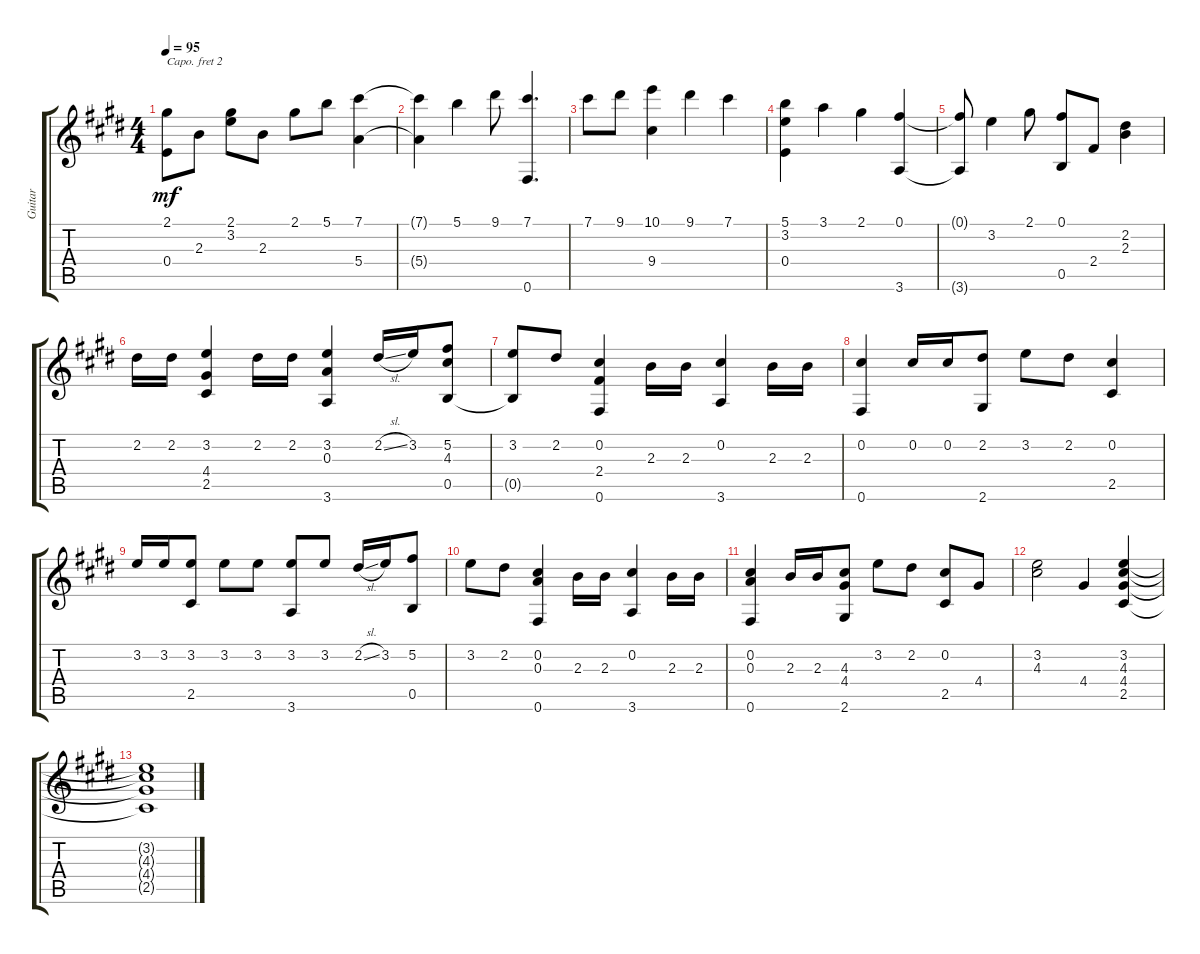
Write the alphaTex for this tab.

\track ("Guitar" "Guitar") {instrument acousticguitarsteel}
\staff {score tabs}
\capo 2
\tuning (E4 B3 G3 D3 A2 E2) {hide}
\ts (4 4)
\tempo 95
\clef g2
\ks c#minor
(2.1 0.4).8{dy mf} 2.3.8 (2.1 3.2).8 2.3.8 2.1.8 5.1.8 (7.1 5.4).4 |
(7.1{t} 5.4{t}).4 5.1.4 9.1.8 (7.1 0.6).4{d} |
7.1.8 9.1.8 (10.1 9.4).4 9.1.4 7.1.4 |
(5.1 3.2 0.4).4 3.1.4 2.1.4 (0.1 3.6).4 |
(0.1{t} 3.6{t}).8 3.2.4 2.1.8 (0.1 0.5).8 2.4.8 (2.2 2.3).4 |
2.2.16 2.2.16 (3.2 4.4 2.5).4 2.2.16 2.2.16 (3.2 0.3 3.6).4 2.2{sl}.16 3.2.16 (5.2 4.3 0.5).8 |
(3.2 0.5{t}).8 2.2.8 (0.2 2.4 0.6).4 2.3.16 2.3.16 (0.2 3.6).4 2.3.16 2.3.16 |
(0.2 0.6).4 0.2.16 0.2.16 (2.2 2.6).8 3.2.8 2.2.8 (0.2 2.5).4 |
3.2.16 3.2.16 (3.2 2.5).8 3.2.8 3.2.8 (3.2 3.6).8 3.2.8 2.2{sl}.16 3.2.16 (5.2 0.5).8 |
3.2.8 2.2.8 (0.2 0.3 0.6).4 2.3.16 2.3.16 (0.2 3.6).4 2.3.16 2.3.16 |
(0.2 0.3 0.6).4 2.3.16 2.3.16 (4.3 4.4 2.6).8 3.2.8 2.2.8 (0.2 2.5).8 4.4.8 |
(3.2 4.3).2 4.4.4 (3.2 4.3 4.4 2.5).4 |
(3.2{t} 4.3{t} 4.4{t} 2.5{t}).1
